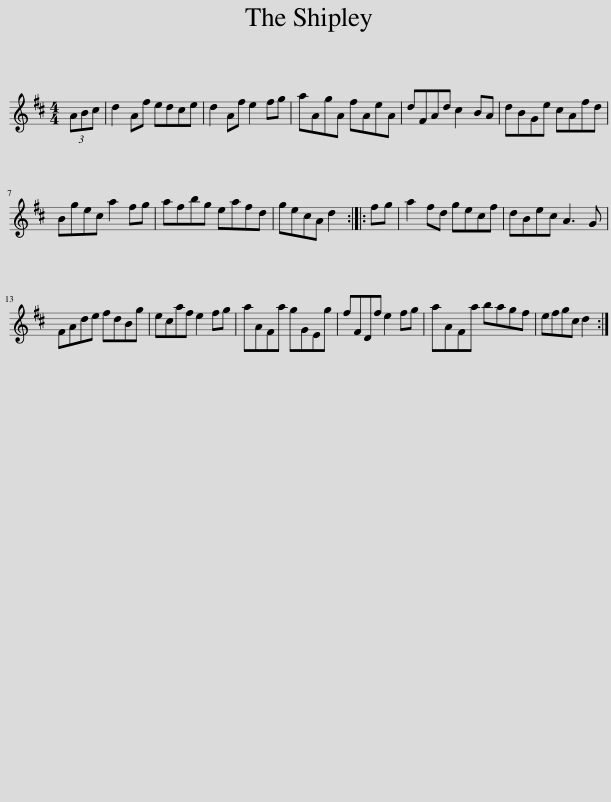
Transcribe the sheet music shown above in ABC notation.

X:1
L:1/8
M:4/4
I:linebreak $
K:D
V:1 treble
V:1
 (3ABc | d2 Af edce | d2 Af e2 fg | aAgA fAeA | dFAd c2 BA | %5
 dBGe cAfd |$ Bgec a2 fg | afbg eafd | gecA d2 :: fg | %10
 a2 fd gecf | dBec A3 G |$ FAde fdBg | ecaf e2 fg | aAFa gGEg | %15
 fFDf e2 fg | aAFa bagf | efgc d2 :| %18
